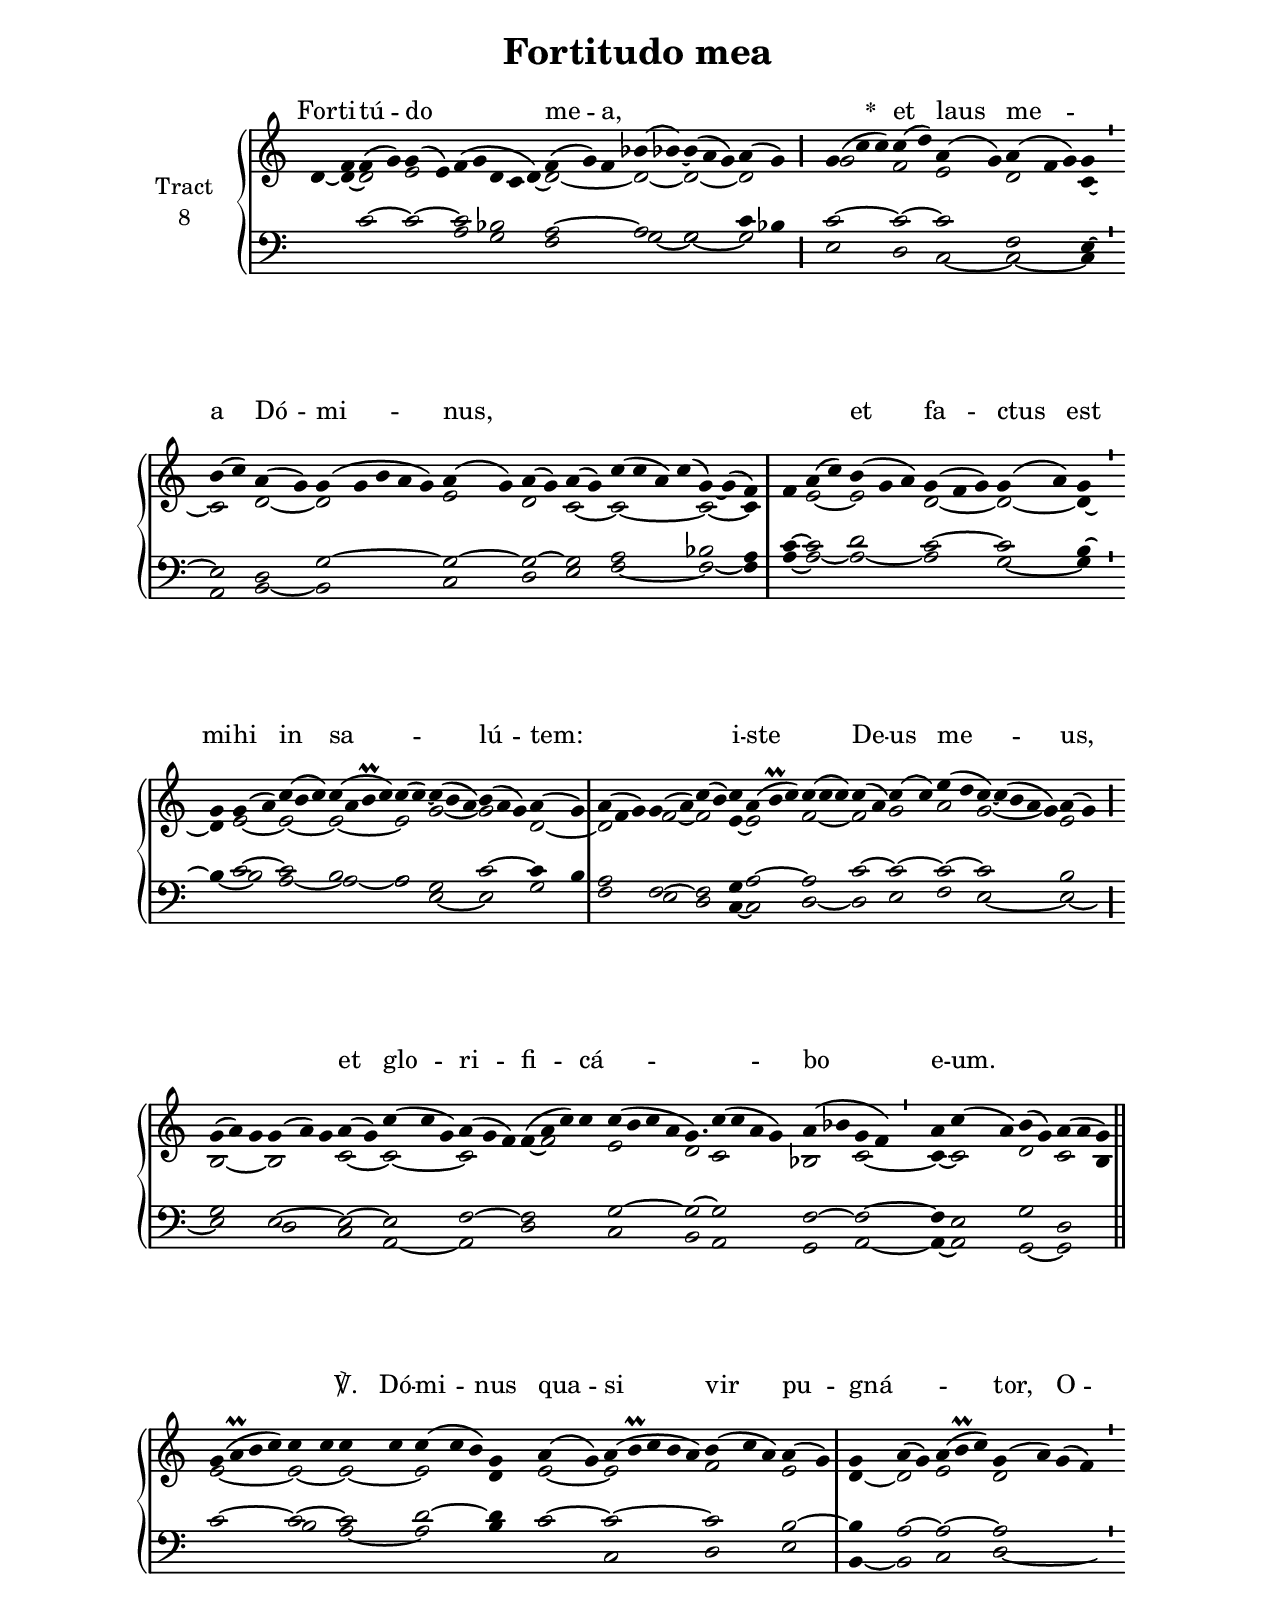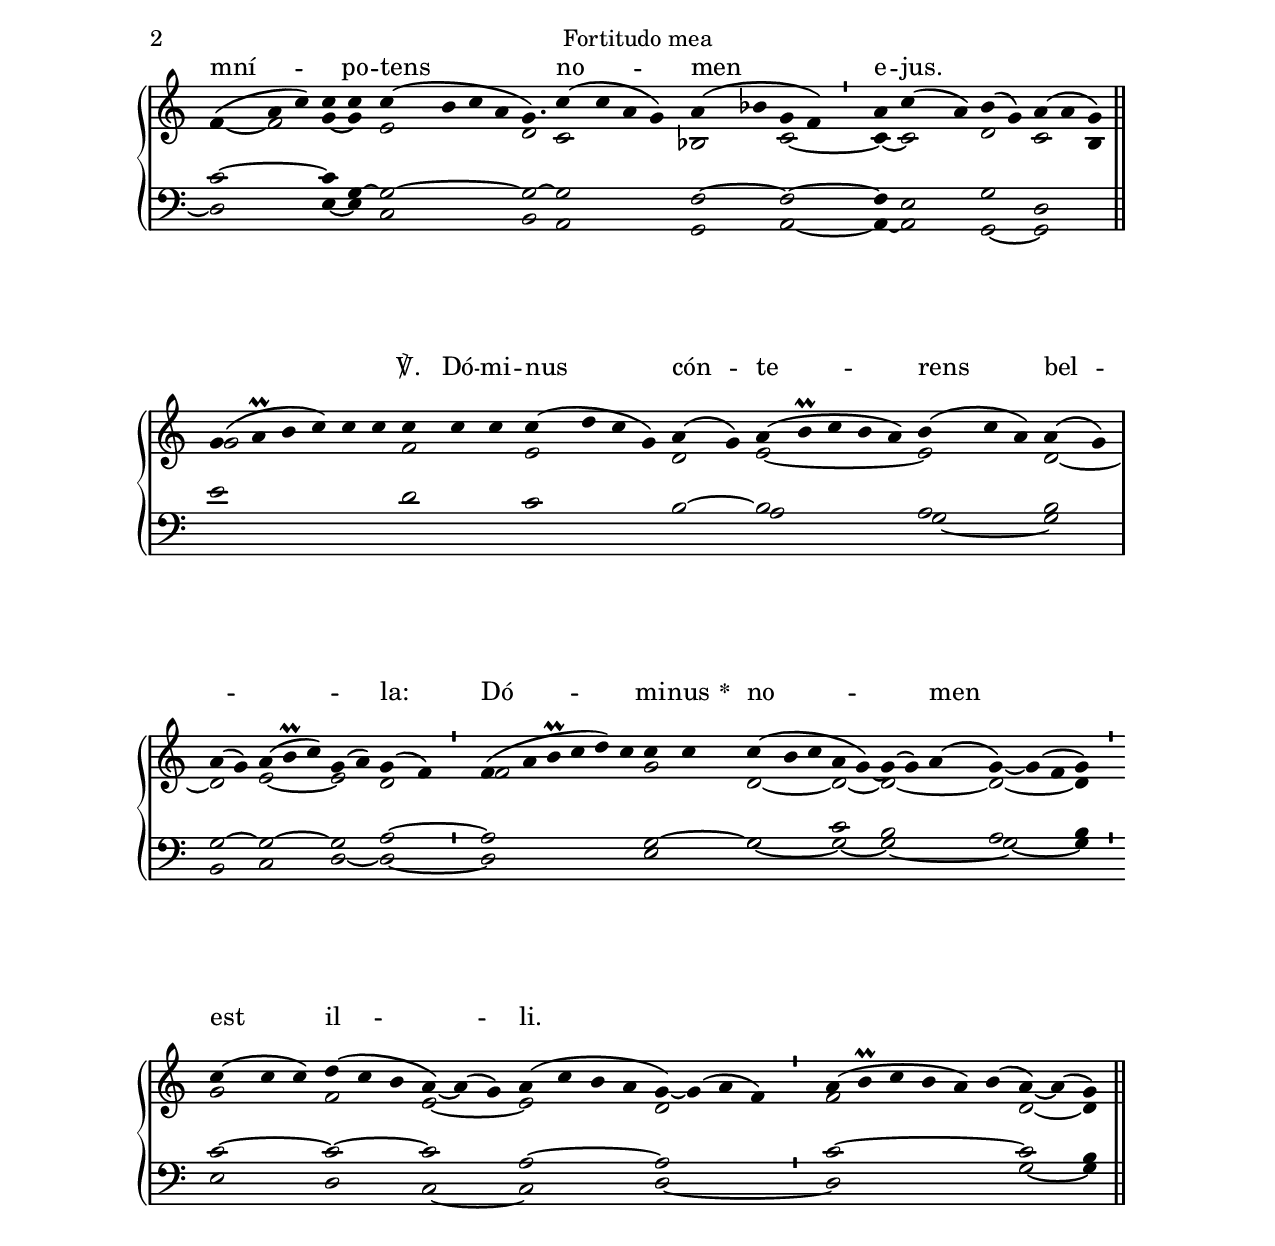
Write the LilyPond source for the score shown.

\version "2.18"
\include "gregorian.ly"
\include "noh2.ily"


%Page reference: page iii.124
%(volume.page)

global = {
 \key g \mixolydian
 \cadenzaOn 
}

\header {
  title = \markup \center-column {"Fortitudo mea" \vspace #1 }
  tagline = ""
  composer = ""
}

\paper {
 #(include-special-characters)
  oddHeaderMarkup = \markup \fill-line {
    \line {}
    \center-column {
      \on-the-fly #first-page     " "
      \on-the-fly #not-first-page "Fortitudo mea"
    }
    \line { \on-the-fly #print-page-number-check-first \fromproperty #'page:page-number-string }
  }
  evenHeaderMarkup = \markup \fill-line {
    \line { \on-the-fly #print-page-number-check-first \fromproperty #'page:page-number-string }
    \center-column { "Fortitudo mea" }
    \line {}
  }
}

chantText = \lyricmode {
For -- ti -- tú -- do _ me -- a, _ _ _ 
\set stanza = " * " 
et laus me -- _ a Dó -- mi -- nus, _ _ _ _ _ _ 
et fa -- ctus est mi -- hi in sa -- _ lú -- tem: _ _ _ 
i -- ste _ De -- us me -- us, _ _ _ _ 
et glo -- ri -- fi -- cá -- _ _ bo e -- um. _ _ _ _ _ ℣. 
Dó -- mi -- nus qua -- si vir pu -- gná -- _ _ tor, 
O -- mní -- _ po -- tens no -- men e -- jus. _ _ _ _ _ ℣. 
Dó -- mi -- nus cón -- te -- rens bel -- _ _ _ la: 
Dó -- _ mi -- nus 
\set stanza = " * " no -- men est il -- li. _ _ _ _ _ _ _ _ _ _ _ }

chantMusic = {
\tieDown   d'4 f'4 f'4 ( g'4) g'4 ( e'4) f'4 ( g'4 d'4 c'4 d'4) f'4 ( g'4)  f'4 bes'4 ( bes'4) ~ bes'4 ( a'4 g'4) a'4 ( g'4) \divisioMaior
 g'4 ( c''4 c''4) c''4 ( d''4) a'4 ( g'4) a'4 ( f'4 g'4) g'4 \divisioMinima
 b'4 ( c''4) a'4 ( g'4) g'4 ( g'4 b'4 a'4 g'4) a'4 ( g'4) a'4 ( g'4) a'4 ( g'4) c''4 ( c''4 a'4) c''4 ( g'4) ~ g'4 ( f'4) \divisioMaxima
 f'4 a'4 ( c''4) b'4 ( g'4 a'4) g'4 ( f'4 g'4) g'4 ( a'4) g'4 \divisioMinima
 g'4 g'4 ( a'4) c''4 ( b'4 c''4) c''4 ( a'4 b'\prall c''4) c''4 ( c''4) ~ c''4 ( b'4 a'4) b'4 ( a'4 g'4) a'4 ( g'4) \divisioMaxima
 a'4 ( f'4 g'4) g'4 ( a'4) c''4 ( b'4) c''4 a'4 ( b'\prall c''4) c''4 ( c''4 c''4) c''4 ( a'4) c''4 ( c''4) e''4 ( d''4 c''4) ~ c''4 ( b'4 a'4 g'4) a'4 ( g'4) \divisioMaior
 g'4 ( a'4) g'4 g'4 ( a'4) g'4 a'4 ( g'4) c''4 ( c''4 g'4) a'4 ( g'4 f'4) f'4 ( a'4 c''4) c''4 c''4 ( b'4 c''4 a'4 g'4.)  c''4 ( c''4 a'4 g'4) a'4 ( bes'4 g'4 f'4) \divisioMinima
  a'4 c''4 ( a'4) b'4 ( g'4) a'4 ( a'4 g'4) \finalis
 g'4 ( a'\prall b'4 c''4) c''4 c''4 c''4 c''4 c''4 ( c''4 b'4) g'4 a'4 ( g'4) a'4 ( b'\prall c''4 b'4 a'4) b'4 ( c''4 a'4) a'4 ( g'4) \divisioMaxima
 g'4 a'4 ( g'4) a'4 ( b'\prall c''4) g'4 ( a'4) g'4 ( f'4) \divisioMinima
 f'4 ( a'4 c''4) c''4 c''4 c''4 ( b'4 c''4 a'4 g'4.)  c''4 ( c''4 a'4 g'4) a'4 ( bes'4 g'4 f'4) \divisioMinima
  a'4 c''4 ( a'4) b'4 ( g'4) a'4 ( a'4 g'4) \finalis
 g'4 ( a'\prall b'4 c''4) c''4 c''4 c''4 c''4 c''4 c''4 ( d''4 c''4 g'4) a'4 ( g'4) a'4 ( b'\prall c''4 b'4 a'4) b'4 ( c''4 a'4) a'4 ( g'4) \divisioMaxima
 a'4 ( g'4) a'4 ( b'\prall c''4) g'4 ( a'4) g'4 ( f'4) \divisioMinima
 f'4 ( a'4 b'\prall c''4 d''4) c''4 c''4 c''4 c''4 ( b'4 c''4 a'4 g'4) ~ g'4 ( g'4) a'4 ( g'4) ~ g'4 ( f'4 g'4) \divisioMinima
 c''4 ( c''4 c''4) d''4 ( c''4 b'4 a'4) ~ a'4 ( g'4) a'4 ( c''4 b'4 a'4 g'4) ~ g'4 ( a'4 f'4) \divisioMinima
 a'4 ( b'\prall c''4 b'4 a'4) b'4 ( a'4) ~ a'4 ( g'4) \finalis

}

altoMusic = {
d'4 ~ d'4 ~ d'2 e'2 r2*4/2 d'4 ~ d'2*3/2 ~ d'2 ~ d'2*3/2 ~ d'2 \divisioMaior
g'2*3/2 f'2 e'2 d'2*3/2 c'4 ~ \divisioMinima
c'2 d'2 ~ d'2*5/2 e'2 d'2 c'2 ~ c'2*4/2 ~ c'2 ~ c'4 \divisioMaxima
f'4 e'2 ~ e'2*3/2 d'2*3/2 ~ d'2 ~ d'4 ~ \divisioMinima
d'4 e'2 ~ e'2*3/2 ~ e'2*4/2 ~ e'2 g'2*3/2 ~ g'2*3/2 d'2 ~ \divisioMaxima
d'2*3/2 f'2 ~ f'2 e'4 ~ e'2*3/2 f'2*3/2 ~ f'2 g'2 a'2 g'2*4/2 ~ g'4 e'2 \divisioMaior
b2*3/2 ~ b2*3/2 c'2 ~ c'2*3/2 ~ c'2*3/2 f'4 ~ f'2*3/2 e'2*4/2 d'2*3/4 c'2*4/2 bes2 c'2 ~ c'4 ~ c'2 d'2 c'2 b4 \finalis
e'2*4/2 ~ e'2 ~ e'2 ~ e'2*3/2 d'4 e'2 ~ e'2*5/2 f'2*3/2 e'2 \divisioMaxima
d'4 ~ d'2 e'2*3/2 d'2*4/2 \divisioMinima
f'4 ~ f'2 g'4 ~ g'4 e'2*4/2 d'2*3/4 c'2*4/2 bes2 c'2 ~ c'4 ~ c'2 d'2 c'2 b4 \finalis
g'2*6/2 f'2*3/2 e'2*4/2 d'2 e'2*5/2 ~ e'2*3/2 d'2 ~ \divisioMaxima
d'2 e'2*3/2 ~ e'2 d'2 \divisioMinima
f'2*6/2 g'2 d'2*3/2 ~ d'2 ~ d'2*3/2 ~ d'2*3/2 ~ d'4 \divisioMinima
g'2*3/2 f'2*3/2 e'2*3/2 ~ e'2*4/2 d'2*4/2 \divisioMinima
f'2*6/2 d'2 ~ d'4 \finalis
}

tenorMusic = {
r2 c'2 ~ c'2 ~ c'2 bes2*3/2 a2*3/2 ~ a2 g2*3/2 c'4 bes4 \divisioMaior
c'2*3/2 ~ c'2 ~ c'2 f2*3/2 e4 ~ \divisioMinima
e2 d2 g2*5/2 ~ g2 ~ g2 ~ g2 a2*4/2 bes2 a4 \divisioMaxima
c'4 ~ c'2 d'2*3/2 c'2*3/2 ~ c'2 b4 ~ \divisioMinima
b4 c'2 ~ c'2*3/2 b2*4/2 a2 g2*3/2 c'2*3/2 ~ c'4 b4 \divisioMaxima
a2*3/2 f2 ~ f2 g4 a2*3/2 ~ a2*3/2 c'2 ~ c'2 ~ c'2 ~ c'2*5/2 b2 \divisioMaior
g2*3/2 e2*3/2 ~ e2 ~ e2*3/2 f2*3/2 ~ f2*4/2 g2*4/2 ~ g2*3/4 ~ g2*4/2 f2 ~ f2 ~ f4 e2 g2 d2*3/2 \finalis
c'2*4/2 ~ c'2 ~ c'2 d'2*3/2 ~ d'4 c'2 ~ c'2*5/2 ~ c'2*3/2 b2 ~ \divisioMaxima
b4 a2 ~ a2*3/2 ~ a2*4/2 \divisioMinima
c'2*3/2 ~ c'4 g4 ~ g2*4/2 ~ g2*3/4 ~ g2*4/2 f2 ~ f2 ~ f4 e2 g2 d2*3/2 \finalis
e'2*6/2 d'2*3/2 c'2*4/2 b2 ~ b2*5/2 a2*3/2 b2 \divisioMaxima
g2 ~ g2*3/2 ~ g2 a2 ~ \divisioMinima
a2*6/2 g2 ~ g2*3/2 c'2 b2*3/2 a2*3/2 b4 \divisioMinima
c'2*3/2 ~ c'2*3/2 ~ c'2*3/2 a2*4/2 ~ a2*4/2 \divisioMinima
c'2*6/2 ~ c'2 b4 \finalis
}

bassMusic = {
r2*6/2 a2 g2*3/2 f2*3/2 g2 ~ g2*3/2 ~ g2 \divisioMaior
e2*3/2 d2 c2 ~ c2*3/2 ~ c4 \divisioMinima
a,2 b,2 ~ b,2*5/2 c2 d2 e2 f2*4/2 ~ f2 ~ f4 \divisioMaxima
a4 ~ a2 ~ a2*3/2 ~ a2*3/2 g2 ~ g4 \divisioMinima
b4 ~ b2 a2*3/2 ~ a2*4/2 ~ a2 e2*3/2 ~ e2*3/2 g2 \divisioMaxima
f2*3/2 e2 d2 c4 ~ c2*3/2 d2*3/2 ~ d2 e2 f2 e2*5/2 ~ e2 ~ \divisioMaior
e2*3/2 d2*3/2 c2 a,2*3/2 ~ a,2*3/2 d2*4/2 c2*4/2 b,2*3/4 a,2*4/2 g,2 a,2 ~ a,4 ~ a,2 g,2 ~ g,2*3/2 \finalis
r2*4/2 b2 a2 ~ a2*3/2 b4 c'2 c2*5/2 d2*3/2 e2 \divisioMaxima
b,4 ~ b,2 c2*3/2 d2*4/2 ~ \divisioMinima
d2*3/2 e4 ~ e4 c2*4/2 b,2*3/4 a,2*4/2 g,2 a,2 ~ a,4 ~ a,2 g,2 ~ g,2*3/2 \finalis
r2*15/2 a2*5/2 g2*3/2 ~ g2 \divisioMaxima
b,2 c2*3/2 d2 ~ d2 ~ \divisioMinima
d2*6/2 e2 g2*3/2 ~ g2 ~ g2*3/2 ~ g2*3/2 ~ g4 \divisioMinima
e2*3/2 d2*3/2 c2*3/2 ~ c2*4/2 d2*4/2 ~ \divisioMinima
d2*6/2 g2 ~ g4 \finalis
}

voiceLines = {
\voiceLineStyle


}

\score{
  <<
    \new GrandStaff <<
      \set GrandStaff.autoBeaming = ##f
      \set GrandStaff.instrumentName = \markup \center-column {
        "Tract"
        "8"
      }
      \new Staff = up <<
        \new Voice = "chant" {
          \voiceOne \global \chantMusic
        }
        \new Voice {
          \voiceTwo \global \altoMusic
        }
      >>

      \new Staff = down <<
        \clef bass
        \new Voice {
          \voiceOne \global \tenorMusic
        }
        \new Voice {
          \voiceTwo \global \bassMusic
        }
	\new Voice {
        \voiceThree \global \voiceLines
        }
      >>
    >>
    \new Lyrics \lyricsto chant {
      \chantText
    }
  >>
  \layout{
  }
  \midi{
    \tempo 4 = 125
  }
}
